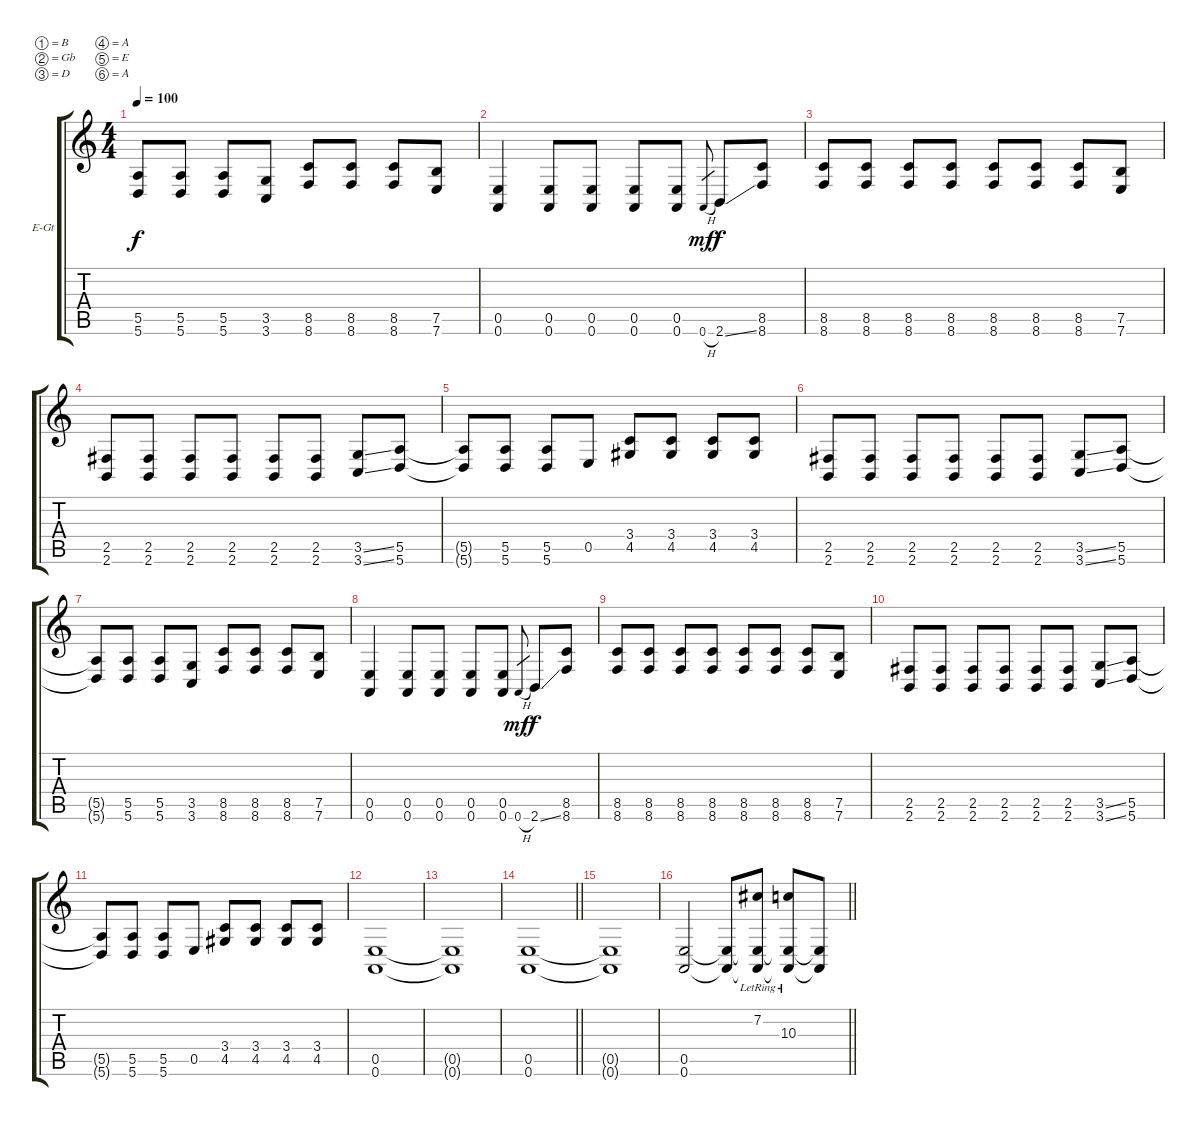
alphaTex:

\bracketExtendMode groupsimilarinstruments
\firstSystemTrackNameOrientation horizontal
\otherSystemsTrackNameOrientation horizontal
\track ("Jim Root" "E-Gt") {instrument distortionguitar}
\staff {score tabs}
\tuning (B3 Gb3 D3 A2 E2 A1)
\ts (4 4)
\tempo 100
\clef g2
\ks c
(5.5{t} 5.6{t}).8{dy f} (5.5 5.6).8 (5.5 5.6).8 (3.5 3.6).8 (8.5 8.6).8 (8.5 8.6).8 (8.5 8.6).8 (7.5 7.6).8 |
(0.5 0.6).4 (0.5 0.6).8 (0.5 0.6).8 (0.5 0.6).8 (0.5 0.6).8 0.6{h}.8{gr dy mf} 2.6{ss}.8{dy f} (8.5 8.6).8 |
(8.5 8.6).8 (8.5 8.6).8 (8.5 8.6).8 (8.5 8.6).8 (8.5 8.6).8 (8.5 8.6).8 (8.5 8.6).8 (7.5 7.6).8 |
(2.5 2.6).8 (2.5 2.6).8 (2.5 2.6).8 (2.5 2.6).8 (2.5 2.6).8 (2.5 2.6).8 (3.5{ss} 3.6{ss}).8 (5.5 5.6).8 |
(5.5{t} 5.6{t}).8 (5.5 5.6).8 (5.5 5.6).8 0.5.8 (3.4 4.5).8 (3.4 4.5).8 (3.4 4.5).8 (3.4 4.5).8 |
(2.5 2.6).8 (2.5 2.6).8 (2.5 2.6).8 (2.5 2.6).8 (2.5 2.6).8 (2.5 2.6).8 (3.5{ss} 3.6{ss}).8 (5.5 5.6).8 |
(5.5{t} 5.6{t}).8 (5.5 5.6).8 (5.5 5.6).8 (3.5 3.6).8 (8.5 8.6).8 (8.5 8.6).8 (8.5 8.6).8 (7.5 7.6).8 |
(0.5 0.6).4 (0.5 0.6).8 (0.5 0.6).8 (0.5 0.6).8 (0.5 0.6).8 0.6{h}.8{gr dy mf} 2.6{ss}.8{dy f} (8.5 8.6).8 |
(8.5 8.6).8 (8.5 8.6).8 (8.5 8.6).8 (8.5 8.6).8 (8.5 8.6).8 (8.5 8.6).8 (8.5 8.6).8 (7.5 7.6).8 |
(2.5 2.6).8 (2.5 2.6).8 (2.5 2.6).8 (2.5 2.6).8 (2.5 2.6).8 (2.5 2.6).8 (3.5{ss} 3.6{ss}).8 (5.5 5.6).8 |
(5.5{t} 5.6{t}).8 (5.5 5.6).8 (5.5 5.6).8 0.5.8 (3.4 4.5).8 (3.4 4.5).8 (3.4 4.5).8 (3.4 4.5).8 |
(0.5 0.6).1 |
(0.5{t} 0.6{t}).1 |
\barLineRight lightlight
(0.5 0.6).1 |
(0.5{t} 0.6{t}).1 |
\barLineRight lightlight
(0.5 0.6).2 (0.5{t} 0.6{t}).8 (7.2{lr} 0.6{t} 0.5{t}).8 (10.3{lr} 0.6{t} 0.5{t}).8 (0.6{t} 0.5{t}).8
